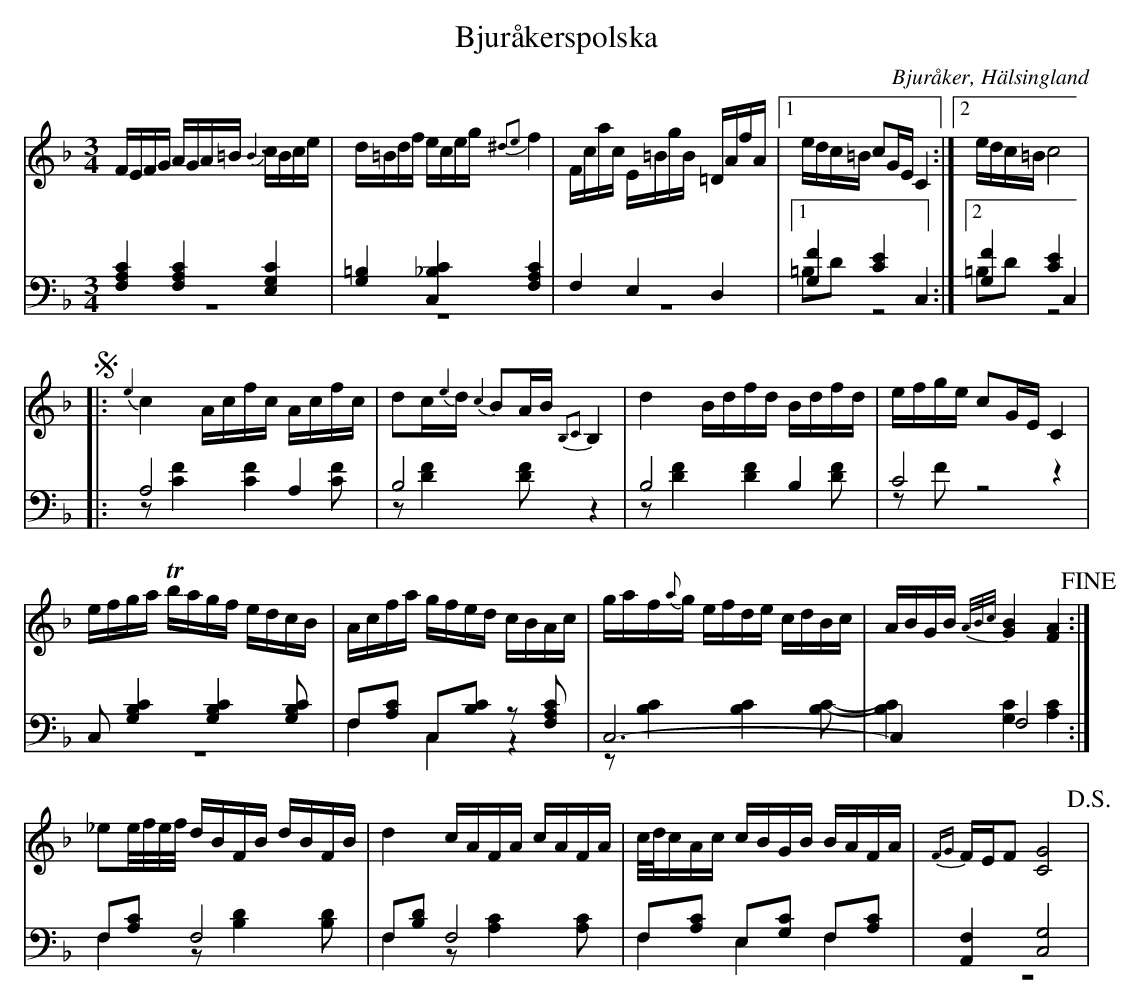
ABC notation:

X:1
T: Bjuråkerspolska
O: Bjuråker, Hälsingland
M: 3/4
L: 1/16
K: F
V:1
V:2
V:3 merge
V:1
FEFG AGA=B {B3}cBce|d=Bdf eceg {^d2e2}f4|Fcac E=BgB =DAfA|1 edc=B c2GE C4:|2 edc=B c8 |
!segno! |:{e2}c4 Acfc Acfc|d2c{e2}d {c2}B2AB {B,2C2}B,4|d4 Bdfd Bdfd|efge c2GE C4|
efga Tbagf edcB|Acfa gfed cBAc|gaf{a}g efde cdBc|ABGB {A/B/c/}[G4B4] [F4A4] !fine!:|
_e2e/f/e/f/ dBFB dBFB|d4 cAFA cAFA|c/d/cAc cBGB BAFA|{FG}FEF2 [C8G8] !D.S.!|
V:2 clef=bass
[F,4A,4C4] [F,4A,4C4] [E,4G,4C4]|[G,4=B,4] [C,4_B,4C4] [F,4A,4C4]|F,4 E,4 D,4|1 [G,4F4] [C4E4] C,4:|2 [G,4F4] [C4E4] C,4 |
|:A,8 A,4|B,8 z4|B,8  B,4|C8 z4|
C,2 [G,4B,4C4] [G,4B,4C4] [G,2B,2C2]|F,2[A,2C2] C,2[B,2C2] z2 [F,2A,2C2]|C,12-|C,4 F,8:|
F,2[A,2C2] F,8|F,2[B,2D2] F,8|F,2[A,2C2] E,2[G,2C2] F,2[A,2C2]|[A,,4F,4] [C,8G,8] |
V:3 clef=bass
z12|z12|z12|1 =B,2D2 z8:|2 =B,2D2 z8|
|:z2 [C4F4] [C4F4] [C2F2]|z2 [D4F4] [D2F2] z4|z2 [D4F4] [D4F4] [D2F2]|z2 F2 z8|
z12|F,4 C,4 z4|z2 [B,4C4] [B,4C4] [B,2C2]-|[B,4C4] [G,4C4] [A,4C4]:|
F,4 z2 [B,4D4] [B,2D2]|F,4 z2 [A,4C4] [A,2C2]|F,4 E,4 F,4|z12|
